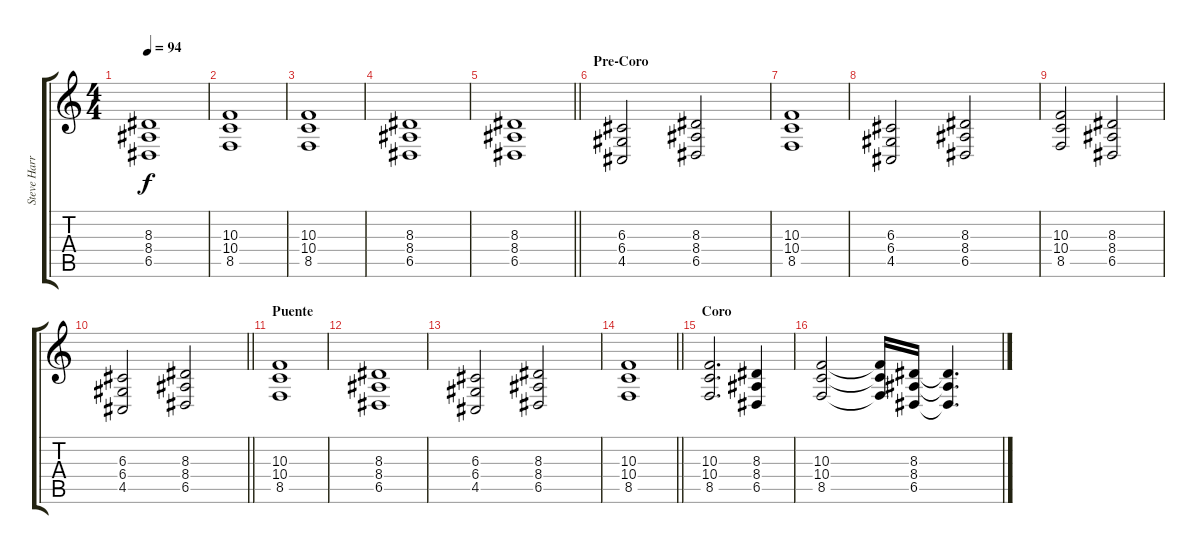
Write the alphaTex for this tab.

\track ("Steve Harris (Sintetizador)" "Steve Harr") {instrument synthstrings1}
\staff {score tabs}
\tuning (E4 B3 G3 D3 A2 E2) {hide}
\ts (4 4)
\tempo 94
\clef g2
\ks c
(8.3 8.4 6.5).1{dy f} |
(10.3 10.4 8.5).1 |
(10.3 10.4 8.5).1 |
(8.3 8.4 6.5).1 |
\barLineRight lightlight
(8.3 8.4 6.5).1 |
\section ("" "Pre-Coro")
(6.3 6.4 4.5).2 (8.3 8.4 6.5).2 |
(10.3 10.4 8.5).1 |
(6.3 6.4 4.5).2 (8.3 8.4 6.5).2 |
(10.3 10.4 8.5).2 (8.3 8.4 6.5).2 |
\barLineRight lightlight
(6.3 6.4 4.5).2 (8.3 8.4 6.5).2 |
\section ("" "Puente")
(10.3 10.4 8.5).1 |
(8.3 8.4 6.5).1 |
(6.3 6.4 4.5).2 (8.3 8.4 6.5).2 |
\barLineRight lightlight
(10.3 10.4 8.5).1 |
\section ("" "Coro")
(10.3 10.4 8.5).2{d} (8.3 8.4 6.5).4 |
(10.3 10.4 8.5).2 (10.3{t} 10.4{t} 8.5{t}).16 (8.3 8.4 6.5).16 (8.3{t} 8.4{t} 6.5{t}).4{d}
